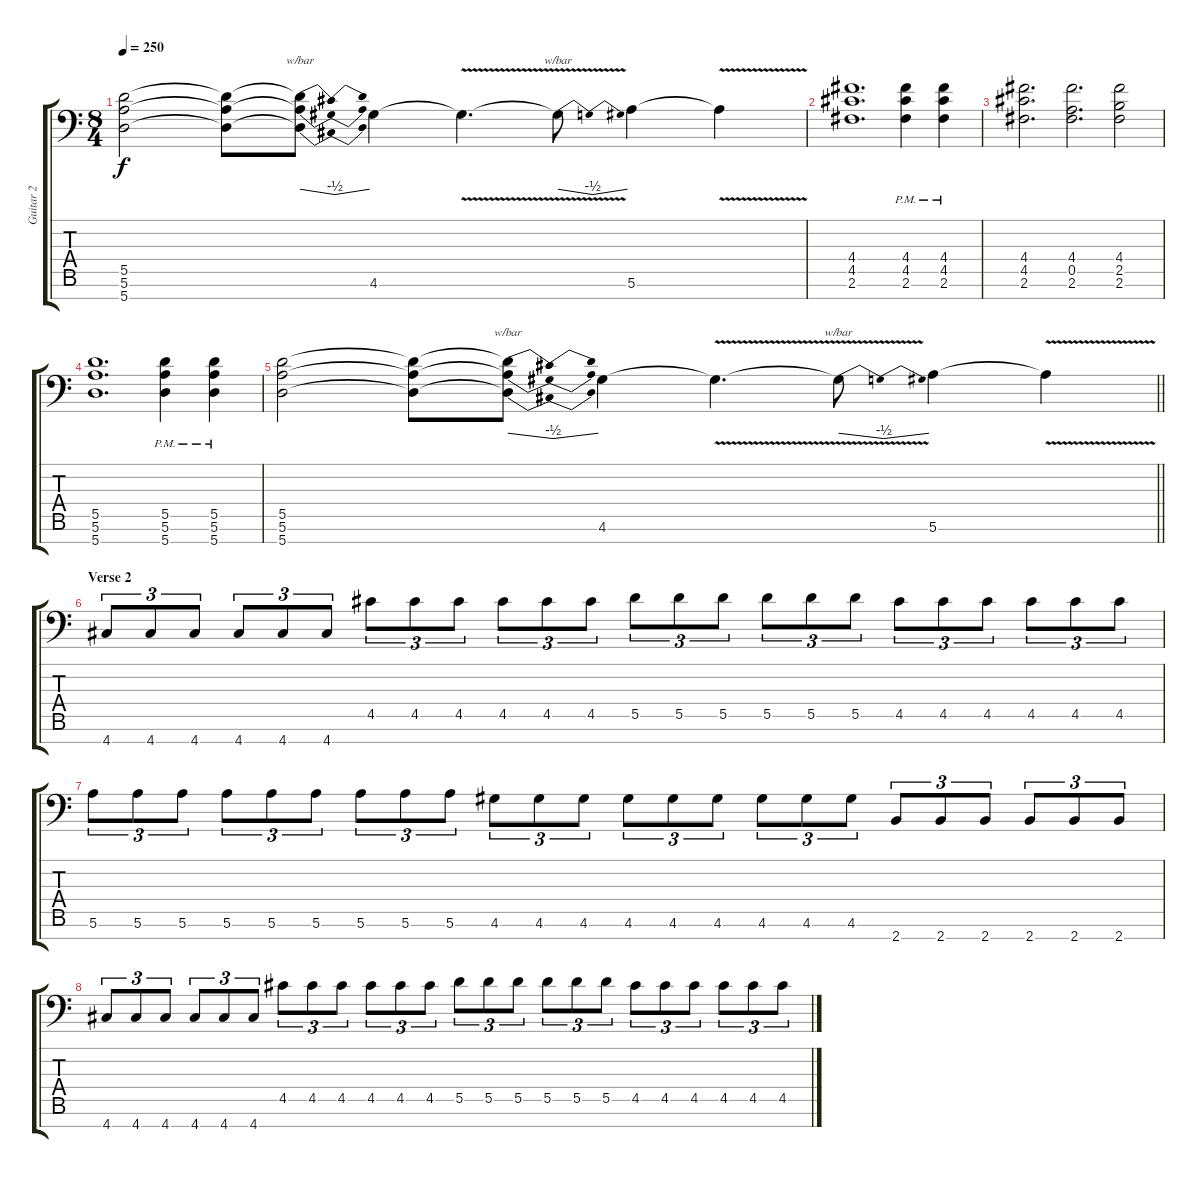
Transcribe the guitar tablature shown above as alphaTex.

\track ("Guitar 2" "Guitar 2") {instrument overdrivenguitar}
\staff {score tabs}
\tuning (E4 B3 G3 D3 A2 E2 A1) {hide}
\ts (8 4)
\tempo 250
\clef f4
\ks c
(5.5 5.6 5.7).2{dy f} (5.5{t} 5.6{t} 5.7{t}).8 (5.5{t} 5.6{t} 5.7{t}).8{tbe (dip default 0 0 30 -2 60 0)} 4.6.4 4.6{v t}.4{d} 4.6{t}.8{tbe (dip default 0 0 30 -2 60 0)} 5.6.4 5.6{v t}.4 |
(4.4 4.5 2.6).1{d} (4.4{pm} 4.5{pm} 2.6{pm}).4 (4.4{pm} 4.5{pm} 2.6{pm}).4 |
(4.4 4.5 2.6).2{d} (4.4 0.5 2.6).2{d} (4.4 2.5 2.6).2 |
(5.5 5.6 5.7).1{d} (5.5{pm} 5.6{pm} 5.7{pm}).4 (5.5{pm} 5.6{pm} 5.7{pm}).4 |
\barLineRight lightlight
(5.5 5.6 5.7).2 (5.5{t} 5.6{t} 5.7{t}).8 (5.5{t} 5.6{t} 5.7{t}).8{tbe (dip default 0 0 30 -2 60 0)} 4.6.4 4.6{v t}.4{d} 4.6{t}.8{tbe (dip default 0 0 30 -2 60 0)} 5.6.4 5.6{v t}.4 |
\section ("" "Verse 2")
4.7.8{tu (3 2)} 4.7.8{tu (3 2)} 4.7.8{tu (3 2)} 4.7.8{tu (3 2)} 4.7.8{tu (3 2)} 4.7.8{tu (3 2)} 4.5.8{tu (3 2)} 4.5.8{tu (3 2)} 4.5.8{tu (3 2)} 4.5.8{tu (3 2)} 4.5.8{tu (3 2)} 4.5.8{tu (3 2)} 5.5.8{tu (3 2)} 5.5.8{tu (3 2)} 5.5.8{tu (3 2)} 5.5.8{tu (3 2)} 5.5.8{tu (3 2)} 5.5.8{tu (3 2)} 4.5.8{tu (3 2)} 4.5.8{tu (3 2)} 4.5.8{tu (3 2)} 4.5.8{tu (3 2)} 4.5.8{tu (3 2)} 4.5.8{tu (3 2)} |
5.6.8{tu (3 2)} 5.6.8{tu (3 2)} 5.6.8{tu (3 2)} 5.6.8{tu (3 2)} 5.6.8{tu (3 2)} 5.6.8{tu (3 2)} 5.6.8{tu (3 2)} 5.6.8{tu (3 2)} 5.6.8{tu (3 2)} 4.6.8{tu (3 2)} 4.6.8{tu (3 2)} 4.6.8{tu (3 2)} 4.6.8{tu (3 2)} 4.6.8{tu (3 2)} 4.6.8{tu (3 2)} 4.6.8{tu (3 2)} 4.6.8{tu (3 2)} 4.6.8{tu (3 2)} 2.7.8{tu (3 2)} 2.7.8{tu (3 2)} 2.7.8{tu (3 2)} 2.7.8{tu (3 2)} 2.7.8{tu (3 2)} 2.7.8{tu (3 2)} |
4.7.8{tu (3 2)} 4.7.8{tu (3 2)} 4.7.8{tu (3 2)} 4.7.8{tu (3 2)} 4.7.8{tu (3 2)} 4.7.8{tu (3 2)} 4.5.8{tu (3 2)} 4.5.8{tu (3 2)} 4.5.8{tu (3 2)} 4.5.8{tu (3 2)} 4.5.8{tu (3 2)} 4.5.8{tu (3 2)} 5.5.8{tu (3 2)} 5.5.8{tu (3 2)} 5.5.8{tu (3 2)} 5.5.8{tu (3 2)} 5.5.8{tu (3 2)} 5.5.8{tu (3 2)} 4.5.8{tu (3 2)} 4.5.8{tu (3 2)} 4.5.8{tu (3 2)} 4.5.8{tu (3 2)} 4.5.8{tu (3 2)} 4.5.8{tu (3 2)}
